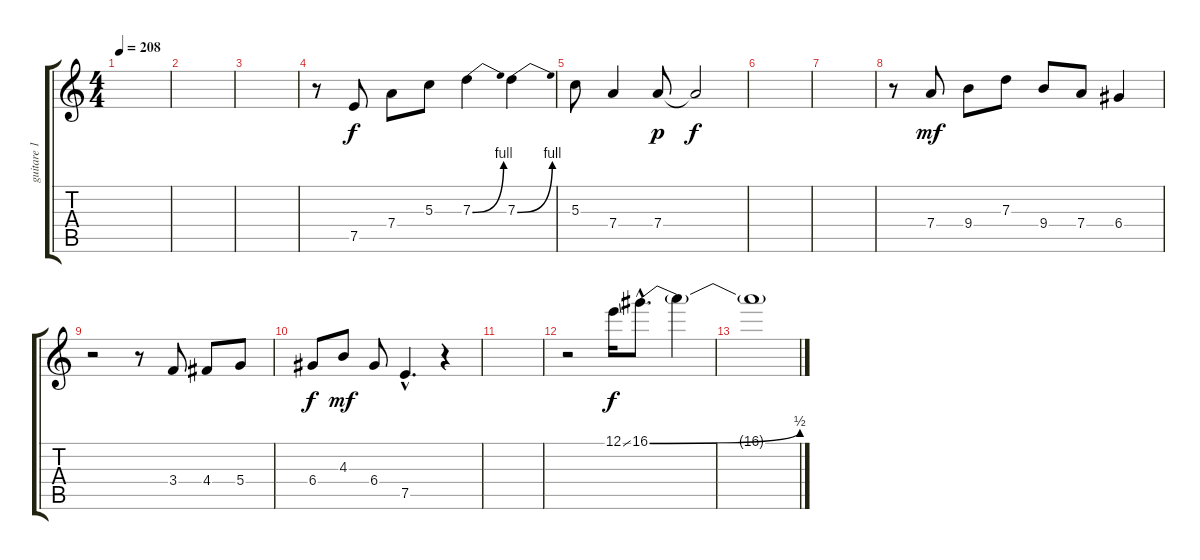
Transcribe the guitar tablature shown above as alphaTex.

\track ("guitare 1" "guitare 1") {instrument overdrivenguitar}
\staff {score tabs}
\tuning (E4 B3 G3 D3 A2 E2) {hide}
\ts (4 4)
\tempo 208
\clef g2
\ks c
|
|
|
r.8 7.5.8 7.4.8 5.3.8 7.3{be (bend 0 0 60 4)}.4 7.3{be (bend 0 0 60 4)}.4 |
5.3.8 7.4.4 7.4.8{dy p} 7.4{t}.2{dy f} |
|
|
r.8 7.4.8{dy mf} 9.4.8 7.3.8 9.4.8 7.4.8 6.4.4 |
r.2 r.8 3.4.8 4.4.8 5.4.8 |
6.4.8{dy f} 4.3.8{dy mf} 6.4.8 7.5{hac}.4{d} r.4 |
|
r.2 12.1{ss}.16{dy f} 16.1{be (bend 0 0 60 2) hac}.8{d} 16.1{t}.4 |
16.1{t}.1
